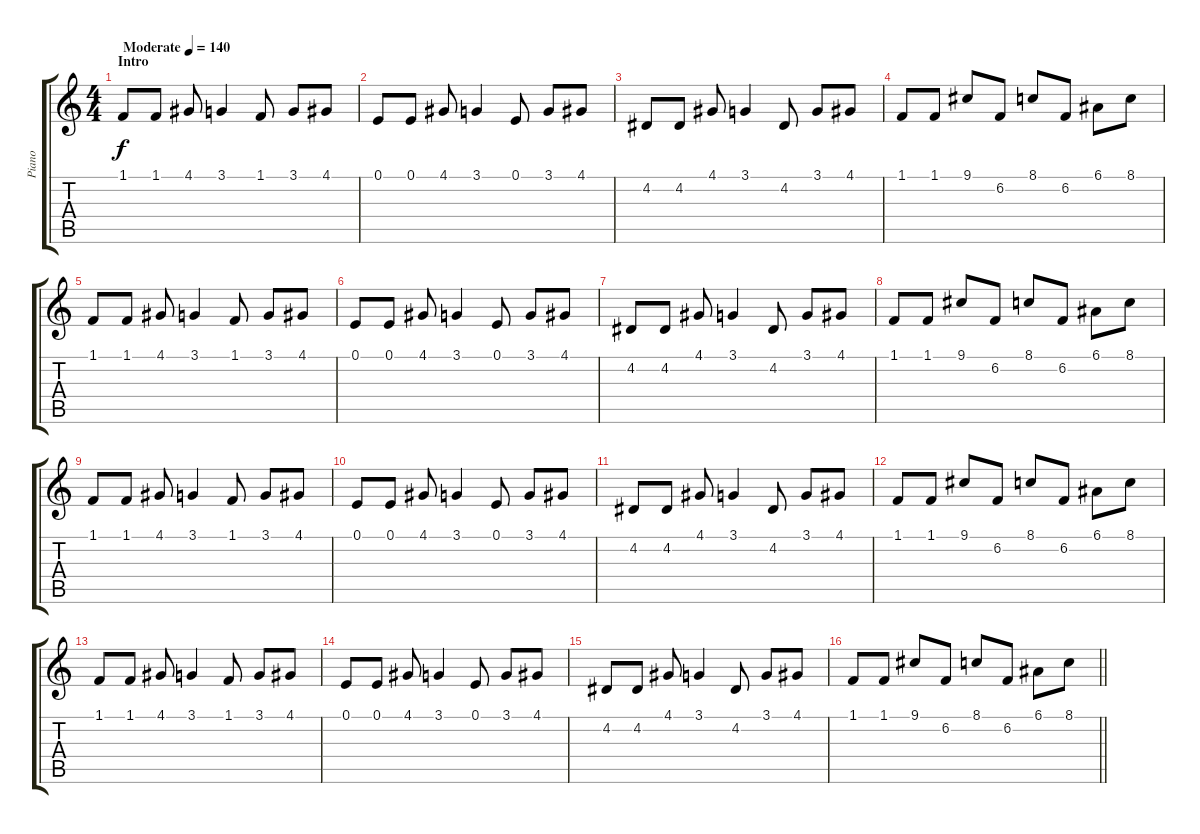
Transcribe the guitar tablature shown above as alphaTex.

\track ("Piano" "Piano") {instrument acousticgrandpiano}
\staff {score tabs}
\tuning (E4 B3 G3 D3 A2 D2) {hide}
\ts (4 4)
\section ("" "Intro ")
\tempo (140 "Moderate")
\clef g2
\ks c
1.1.8{dy f instrument acousticgrandpiano} 1.1.8 4.1.8 3.1.4 1.1.8 3.1.8 4.1.8 |
0.1.8 0.1.8 4.1.8 3.1.4 0.1.8 3.1.8 4.1.8 |
4.2.8 4.2.8 4.1.8 3.1.4 4.2.8 3.1.8 4.1.8 |
1.1.8 1.1.8 9.1.8 6.2.8 8.1.8 6.2.8 6.1.8 8.1.8 |
1.1.8 1.1.8 4.1.8 3.1.4 1.1.8 3.1.8 4.1.8 |
0.1.8 0.1.8 4.1.8 3.1.4 0.1.8 3.1.8 4.1.8 |
4.2.8 4.2.8 4.1.8 3.1.4 4.2.8 3.1.8 4.1.8 |
1.1.8 1.1.8 9.1.8 6.2.8 8.1.8 6.2.8 6.1.8 8.1.8 |
1.1.8 1.1.8 4.1.8 3.1.4 1.1.8 3.1.8 4.1.8 |
0.1.8 0.1.8 4.1.8 3.1.4 0.1.8 3.1.8 4.1.8 |
4.2.8 4.2.8 4.1.8 3.1.4 4.2.8 3.1.8 4.1.8 |
1.1.8 1.1.8 9.1.8 6.2.8 8.1.8 6.2.8 6.1.8 8.1.8 |
1.1.8 1.1.8 4.1.8 3.1.4 1.1.8 3.1.8 4.1.8 |
0.1.8 0.1.8 4.1.8 3.1.4 0.1.8 3.1.8 4.1.8 |
4.2.8 4.2.8 4.1.8 3.1.4 4.2.8 3.1.8 4.1.8 |
\barLineRight lightlight
1.1.8 1.1.8 9.1.8 6.2.8 8.1.8 6.2.8 6.1.8 8.1.8
